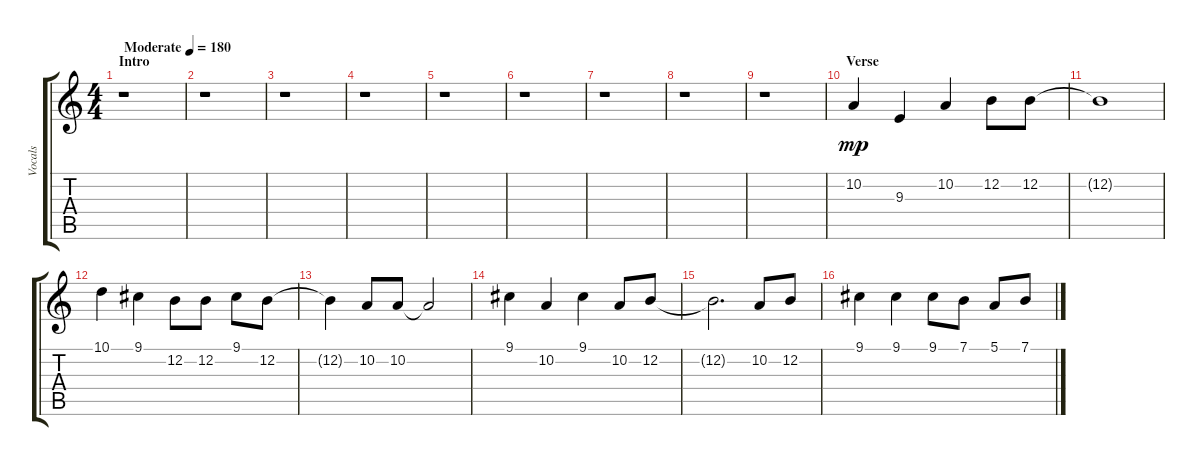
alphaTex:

\track ("Vocals" "Vocals") {instrument violin}
\staff {score tabs}
\tuning (E4 B3 G3 D3 A2 E2) {hide}
\ts (4 4)
\section ("" "Intro")
\tempo (180 "Moderate")
\clef g2
\ks c
r.1{dy mp instrument violin} |
r.1 |
r.1 |
r.1 |
r.1 |
r.1 |
r.1 |
r.1 |
r.1 |
\section ("" "Verse")
10.2.4 9.3.4 10.2.4 12.2.8 12.2.8 |
12.2{t}.1 |
10.1.4 9.1.4 12.2.8 12.2.8 9.1.8 12.2.8 |
12.2{t}.4 10.2.8 10.2.8 10.2{t}.2 |
9.1.4 10.2.4 9.1.4 10.2.8 12.2.8 |
12.2{t}.2{d} 10.2.8 12.2.8 |
9.1.4 9.1.4 9.1.8 7.1.8 5.1.8 7.1.8
